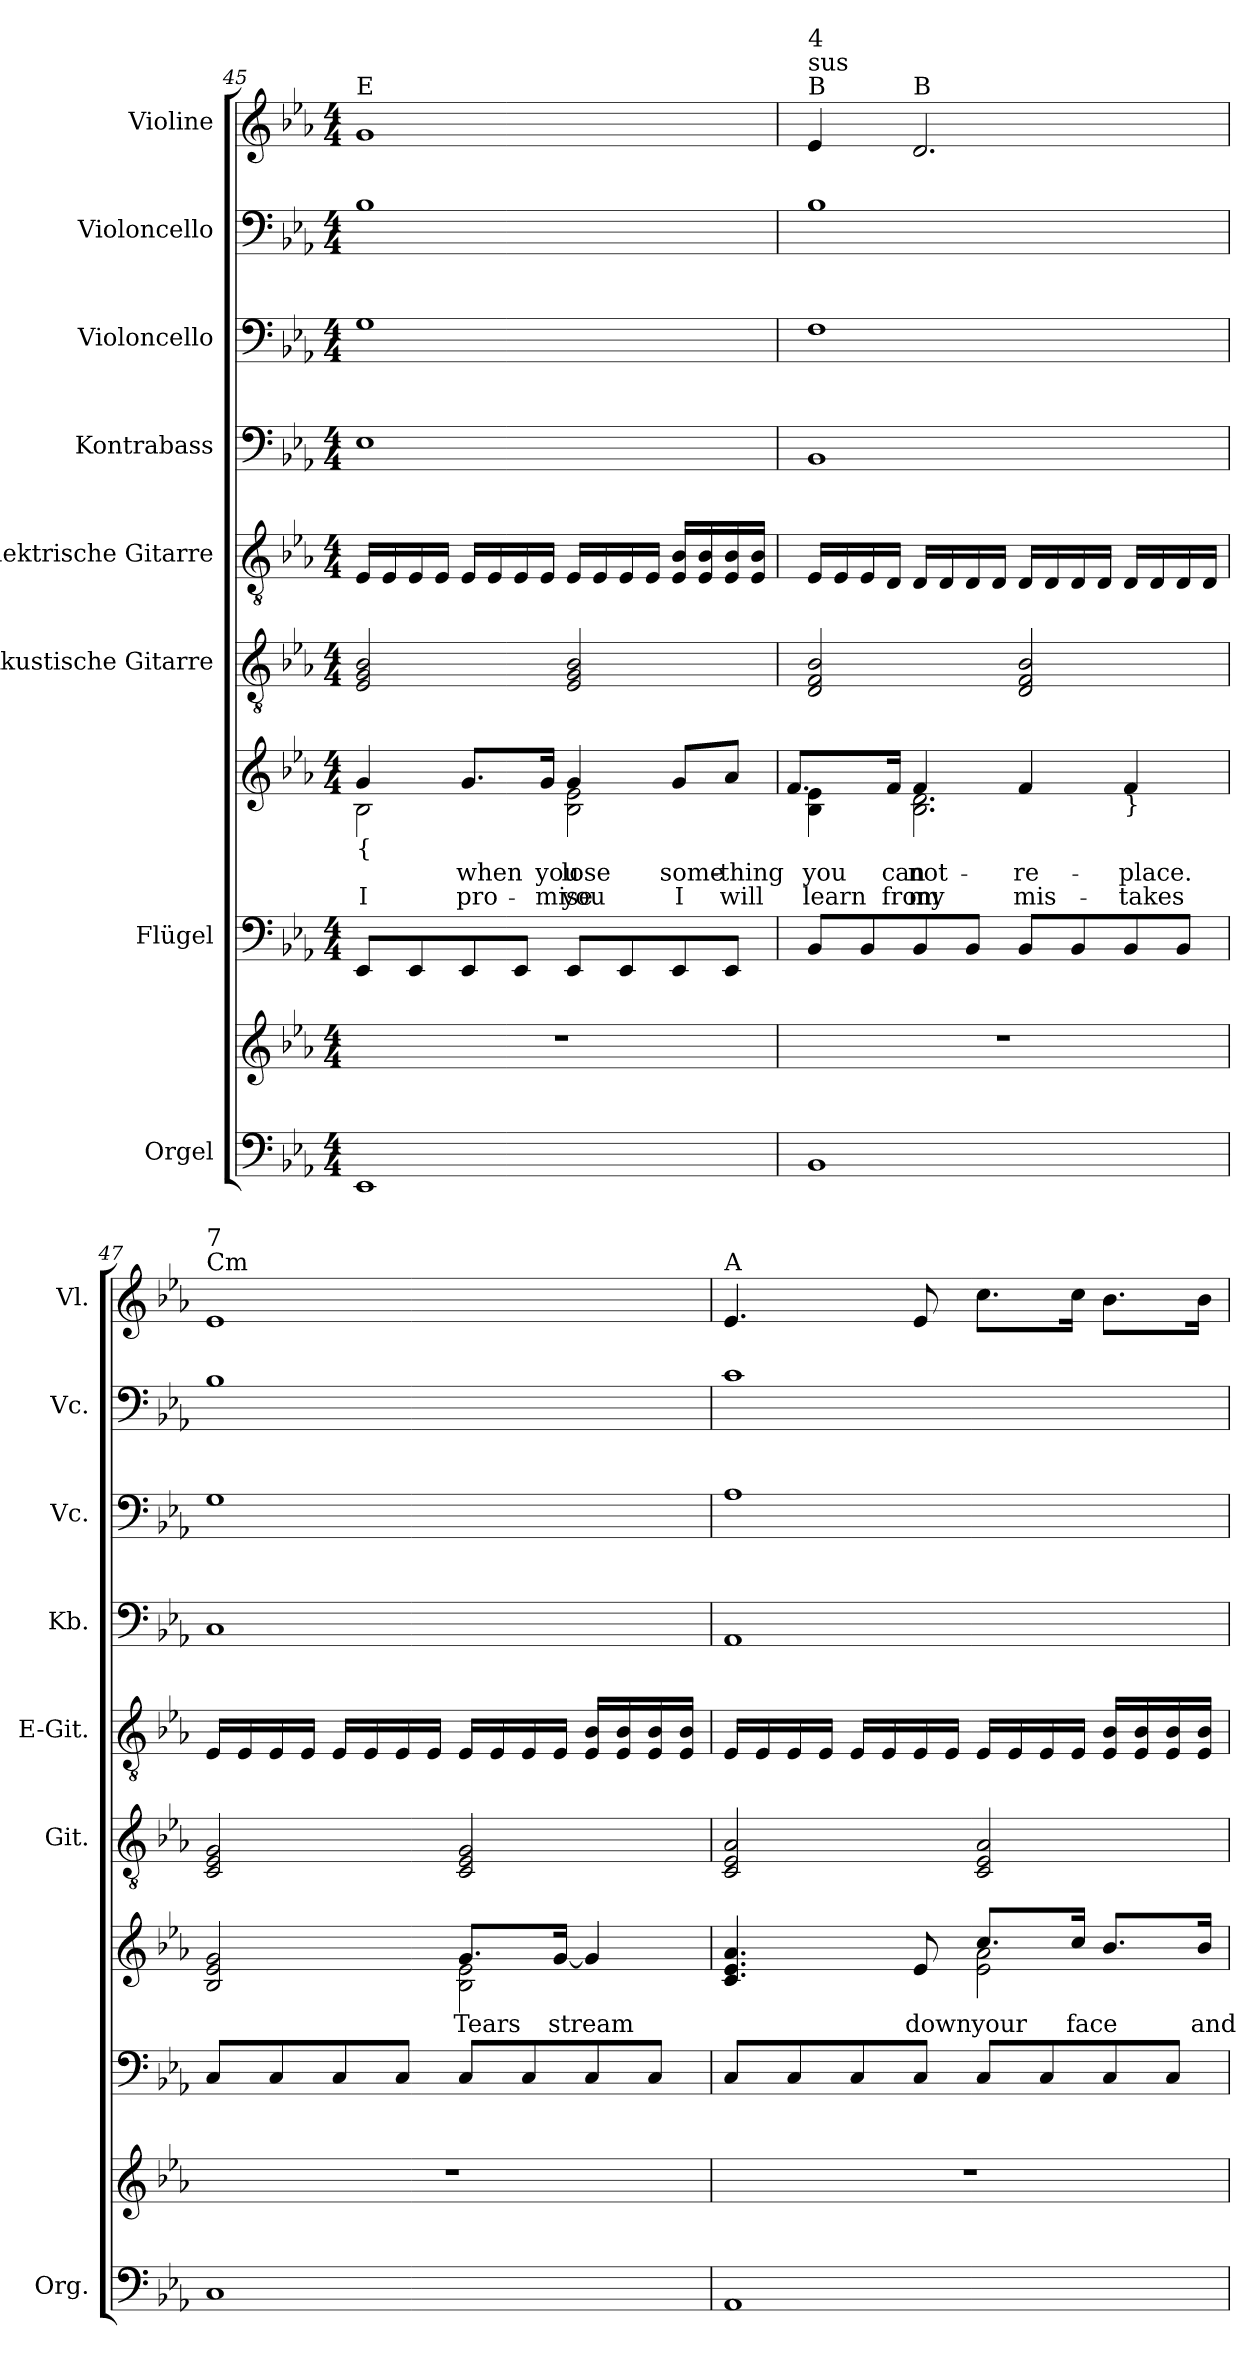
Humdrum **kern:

**kern	**kern	**kern	**kern	**text	**text	**kern	**kern	**kern	**kern	**kern	**kern
*part8	*part8	*part7	*part7	*part7	*part7	*part6	*part5	*part4	*part3	*part2	*part1
*staff10	*staff9	*staff8	*staff7	*staff7	*staff7	*staff6	*staff5	*staff4	*staff3	*staff2	*staff1
*I"Orgel	*	*I"Flügel	*	*	*	*I"Akustische Gitarre	*I"Elektrische Gitarre	*I"Kontrabass	*I"Violoncello	*I"Violoncello	*I"Violine
*I'Org.	*	*	*	*	*	*I'Git.	*I'E-Git.	*I'Kb.	*I'Vc.	*I'Vc.	*I'Vl.
!!LO:PB:g=z
*clefF4	*clefG2	*clefF4	*clefG2	*	*	*clefGv2	*clefGv2	*clefF4	*clefF4	*clefF4	*clefG2
*	*	*	*	*	*	*	*	*ITrd7c12	*	*	*
*k[b-e-a-]	*k[b-e-a-]	*k[b-e-a-]	*k[b-e-a-]	*	*	*k[b-e-a-]	*k[b-e-a-]	*k[b-e-a-]	*k[b-e-a-]	*k[b-e-a-]	*k[b-e-a-]
*M4/4	*M4/4	*M4/4	*M4/4	*	*	*M4/4	*M4/4	*M4/4	*M4/4	*M4/4	*M4/4
=45	=45	=45	=45	=45	=45	=45	=45	=45	=45	=45	=45
*	*	*	*^	*	*	*	*	*	*	*	*
!	!	!	!	!	!	!	!	!	!	!	!	!LO:TX:a:t=E
!	!	!	!LO:TX:b:t={	!	!	!	!	!	!	!	!	!
1EE-	1r	8EE-/L	2B-\	4g/	.	I	2E-/ 2G/ 2B-/	16E-/LL	1EE-	1G	1B-	1g
.	.	.	.	.	.	.	.	16E-/	.	.	.	.
.	.	8EE-/	.	.	.	.	.	16E-/	.	.	.	.
.	.	.	.	.	.	.	.	16E-/JJ	.	.	.	.
.	.	8EE-/	.	8.g/L	when	pro-	.	16E-/LL	.	.	.	.
.	.	.	.	.	.	.	.	16E-/	.	.	.	.
.	.	8EE-/J	.	.	.	.	.	16E-/	.	.	.	.
.	.	.	.	16g/Jk	you	-mise	.	16E-/JJ	.	.	.	.
.	.	8EE-/L	2B-\ 2e-\	4g/	lose	you	2E-/ 2G/ 2B-/	16E-/LL	.	.	.	.
.	.	.	.	.	.	.	.	16E-/	.	.	.	.
.	.	8EE-/	.	.	.	.	.	16E-/	.	.	.	.
.	.	.	.	.	.	.	.	16E-/JJ	.	.	.	.
.	.	8EE-/	.	8g/L	some-	I	.	16E-/ 16B-/LL	.	.	.	.
.	.	.	.	.	.	.	.	16E-/ 16B-/	.	.	.	.
.	.	8EE-/J	.	8a-/J	-thing	will	.	16E-/ 16B-/	.	.	.	.
.	.	.	.	.	.	.	.	16E-/ 16B-/JJ	.	.	.	.
=46	=46	=46	=46	=46	=46	=46	=46	=46	=46	=46	=46	=46
!	!	!	!	!	!	!	!	!	!	!	!	!LO:TX:a:t=B
!	!	!	!	!	!	!	!	!	!	!	!	!LO:TX:a:t=sus
!	!	!	!	!	!	!	!	!	!	!	!	!LO:TX:a:t=4
1BB-	1r	8BB-/L	4B-\ 4e-\	8.f/L	you	learn	2D/ 2F/ 2B-/	16E-/LL	1BBB-	1F	1B-	4e-/
.	.	.	.	.	.	.	.	16E-/	.	.	.	.
.	.	8BB-/	.	.	.	.	.	16E-/	.	.	.	.
.	.	.	.	16f/Jk	can-	from	.	16D/JJ	.	.	.	.
!	!	!	!	!	!	!	!	!	!	!	!	!LO:TX:a:t=B
.	.	8BB-/	2.B-\ 2.d\	4f/	-not	my	.	16D/LL	.	.	.	2.d/
.	.	.	.	.	.	.	.	16D/	.	.	.	.
.	.	8BB-/J	.	.	.	.	.	16D/	.	.	.	.
.	.	.	.	.	.	.	.	16D/JJ	.	.	.	.
.	.	8BB-/L	.	4f/	re-	mis-	2D/ 2F/ 2B-/	16D/LL	.	.	.	.
.	.	.	.	.	.	.	.	16D/	.	.	.	.
.	.	8BB-/	.	.	.	.	.	16D/	.	.	.	.
.	.	.	.	.	.	.	.	16D/JJ	.	.	.	.
!	!	!	!	!LO:TX:b:t=}	!	!	!	!	!	!	!	!
.	.	8BB-/	.	4f/	-place.	-takes	.	16D/LL	.	.	.	.
.	.	.	.	.	.	.	.	16D/	.	.	.	.
.	.	8BB-/J	.	.	.	.	.	16D/	.	.	.	.
.	.	.	.	.	.	.	.	16D/JJ	.	.	.	.
!!LO:PB:g=z
=47	=47	=47	=47	=47	=47	=47	=47	=47	=47	=47	=47	=47
!	!	!	!	!	!	!	!	!	!	!	!	!LO:TX:a:t=Cm
!	!	!	!	!	!	!	!	!	!	!	!	!LO:TX:a:t=7
1C	1r	8C/L	2B-/ 2e-/ 2g/	2rcccyy	.	.	2C/ 2E-/ 2G/	16E-/LL	1CC	1G	1B-	1e-
.	.	.	.	.	.	.	.	16E-/	.	.	.	.
.	.	8C/	.	.	.	.	.	16E-/	.	.	.	.
.	.	.	.	.	.	.	.	16E-/JJ	.	.	.	.
.	.	8C/	.	.	.	.	.	16E-/LL	.	.	.	.
.	.	.	.	.	.	.	.	16E-/	.	.	.	.
.	.	8C/J	.	.	.	.	.	16E-/	.	.	.	.
.	.	.	.	.	.	.	.	16E-/JJ	.	.	.	.
.	.	8C/L	2B-\ 2e-\	8.g/L	Tears	.	2C/ 2E-/ 2G/	16E-/LL	.	.	.	.
.	.	.	.	.	.	.	.	16E-/	.	.	.	.
.	.	8C/	.	.	.	.	.	16E-/	.	.	.	.
.	.	.	.	[16g/Jk	stream	.	.	16E-/JJ	.	.	.	.
.	.	8C/	.	4g/]	.	.	.	16E-/ 16B-/LL	.	.	.	.
.	.	.	.	.	.	.	.	16E-/ 16B-/	.	.	.	.
.	.	8C/J	.	.	.	.	.	16E-/ 16B-/	.	.	.	.
.	.	.	.	.	.	.	.	16E-/ 16B-/JJ	.	.	.	.
=48	=48	=48	=48	=48	=48	=48	=48	=48	=48	=48	=48	=48
!	!	!	!	!	!	!	!	!	!	!	!	!LO:TX:a:t=A
1AA-	1r	8C/L	4.c/ 4.e-/ 4.a-/	2rcccyy	.	.	2C/ 2E-/ 2A-/	16E-/LL	1AAA-	1A-	1c	4.e-/
.	.	.	.	.	.	.	.	16E-/	.	.	.	.
.	.	8C/	.	.	.	.	.	16E-/	.	.	.	.
.	.	.	.	.	.	.	.	16E-/JJ	.	.	.	.
.	.	8C/	.	.	.	.	.	16E-/LL	.	.	.	.
.	.	.	.	.	.	.	.	16E-/	.	.	.	.
.	.	8C/J	8e-/	.	down	.	.	16E-/	.	.	.	8e-/
.	.	.	.	.	.	.	.	16E-/JJ	.	.	.	.
.	.	8C/L	2e-\ 2a-\	8.cc/L	your	.	2C/ 2E-/ 2A-/	16E-/LL	.	.	.	8.cc\L
.	.	.	.	.	.	.	.	16E-/	.	.	.	.
.	.	8C/	.	.	.	.	.	16E-/	.	.	.	.
.	.	.	.	16cc/Jk	face	.	.	16E-/JJ	.	.	.	16cc\Jk
.	.	8C/	.	8.b-/L	.	.	.	16E-/ 16B-/LL	.	.	.	8.b-\L
.	.	.	.	.	.	.	.	16E-/ 16B-/	.	.	.	.
.	.	8C/J	.	.	.	.	.	16E-/ 16B-/	.	.	.	.
.	.	.	.	16b-/Jk	and	.	.	16E-/ 16B-/JJ	.	.	.	16b-\Jk
*	*	*	*v	*v	*	*	*	*	*	*	*	*
=	=	=	=	=	=	=	=	=	=	=	=
*-	*-	*-	*-	*-	*-	*-	*-	*-	*-	*-	*-
